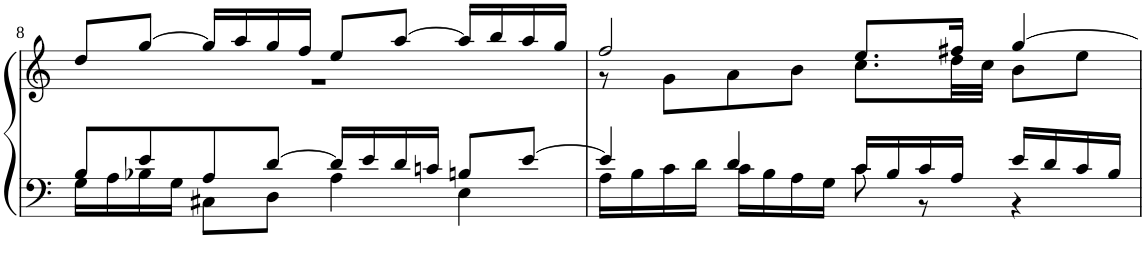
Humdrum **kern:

**kern	**kern
*part1	*part1
*staff2	*staff1
*I"Piano	*
*I'Pno	*
!!LO:PB:g=z
*clefF4	*clefG2
*k[]	*k[]
*M4/4	*M4/4
*met(c)	*met(c)
=8	=8
*^	*^
8B/L	16G\LL	8dd/L	1r
.	16A\	.	.
8e/	16B-X\	[8gg/J	.
.	16G\JJ	.	.
8A/	8C#X\L	16gg/LL]	.
.	.	16aa/	.
[8d/J	8D\J	16gg/	.
.	.	16ff/JJ	.
16d/LL]	4A\	8ee/L	.
16e/	.	.	.
16d/	.	[8aa/J	.
16cn/JJ	.	.	.
8Bn/L	4E\	16aa/LL]	.
.	.	16bb/	.
[8e/J	.	16aa/	.
.	.	16gg/JJ	.
=9	=9	=9	=9
4e/]	16A\LL	2ff/	8r
.	16B\	.	.
.	16c\	.	8g\L
.	16d\JJ	.	.
4d/	16c\LL	.	8a\
.	16B\	.	.
.	16A\	.	8b\J
.	16G\JJ	.	.
16c/LL	8c\	8.ee/L	8.cc\L
16B/	.	.	.
16c/	8r	.	.
16A/JJ	.	16ff#X/Jk	32dd\LL
.	.	.	32cc\JJJ
16e/LL	4r	[4gg/	8b\L
16d/	.	.	.
16c/	.	.	8ee\J
16B/JJ	.	.	.
*v	*v	*	*
*	*v	*v
=	=
*-	*-
